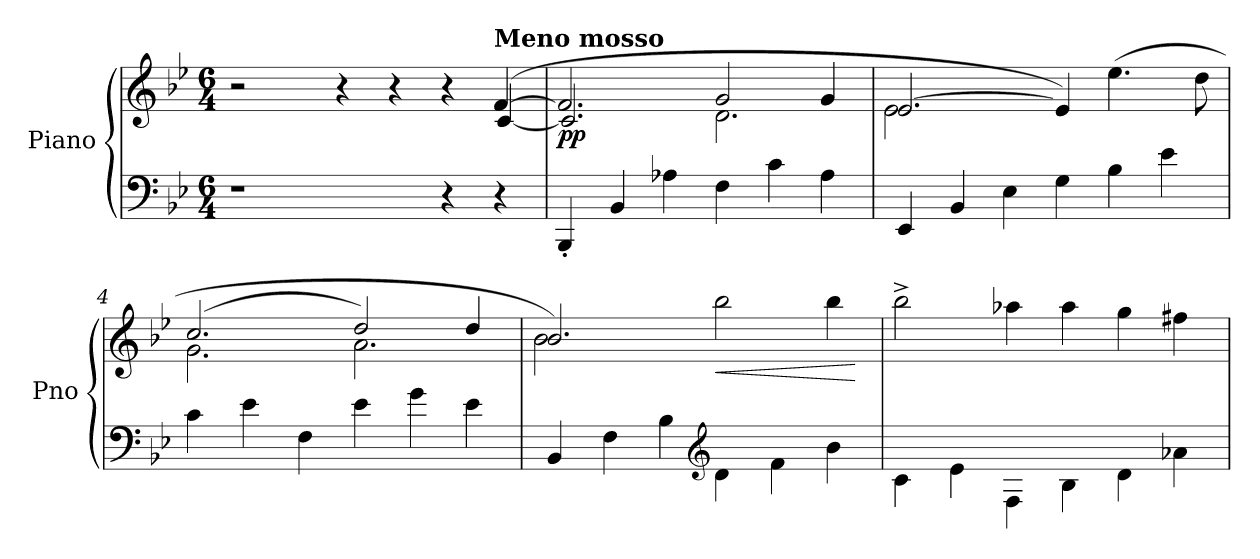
**kern	**kern	**dynam
*part1	*part1	*part1
*staff2	*staff1	*staff1/2
*I"Piano	*	*
*I'Pno	*	*
*clefF4	*clefG2	*
*k[b-e-]	*k[b-e-]	*
*M6/4	*M6/4	*
=1	=1	=1
*	*^	*
1r	2r	4ryy	.
*	*v	*v	*
.	4r	.
.	4r	.
4r	4r	.
*	*^	*
!	!LO:TX:a:B:t=Meno mosso	!	!
!	!	!	!LO:DY:b
4r	(>[4f/	[4c/	other-dynamics
=2	=2	=2	=2
!	!	!	!LO:DY:b
4BBB-'/	2.f/]	2.c/]	pp
4BB-/	.	.	.
4A-X\	.	.	.
4F\	2g/	2.d\	.
4c\	.	.	.
4A-\	4g/	.	.
=3	=3	=3	=3
4EE-/	[2.e-/	2e-\	.
4BB-/	.	.	.
4E-\	.	1ryy	.
4G\	4e-/])	.	.
4B-\	(>4.ee-\	.	.
4e-\	.	.	.
.	8dd\	.	.
=4	=4	=4	=4
4c\	(>2.cc/	2.g\	.
4e-\	.	.	.
4F\	.	.	.
4e-\	2dd/)	2.a\	.
4g\	.	.	.
4e-\	4dd/	.	.
=5	=5	=5	=5
4BB-/	2.b-/)	2b-\	.
4F\	.	.	.
4B-\	.	1ryy	.
*clefG2	*	*	*
!	!	!	!LO:HP:b
4d\	2bb-\	.	<
4f\	.	.	.
4b-\	4bb-\	.	.
*	*v	*v	*
.	.	[
!!LO:LB:g=z
=6	=6	=6
4c\	2bb-^\	.
4e-\	.	.
4F\	4aa-X\	.
4B-\	4aa-\	.
4d\	4gg\	.
4a-X\	4ff#X\	.
=	=	=
*-	*-	*-
